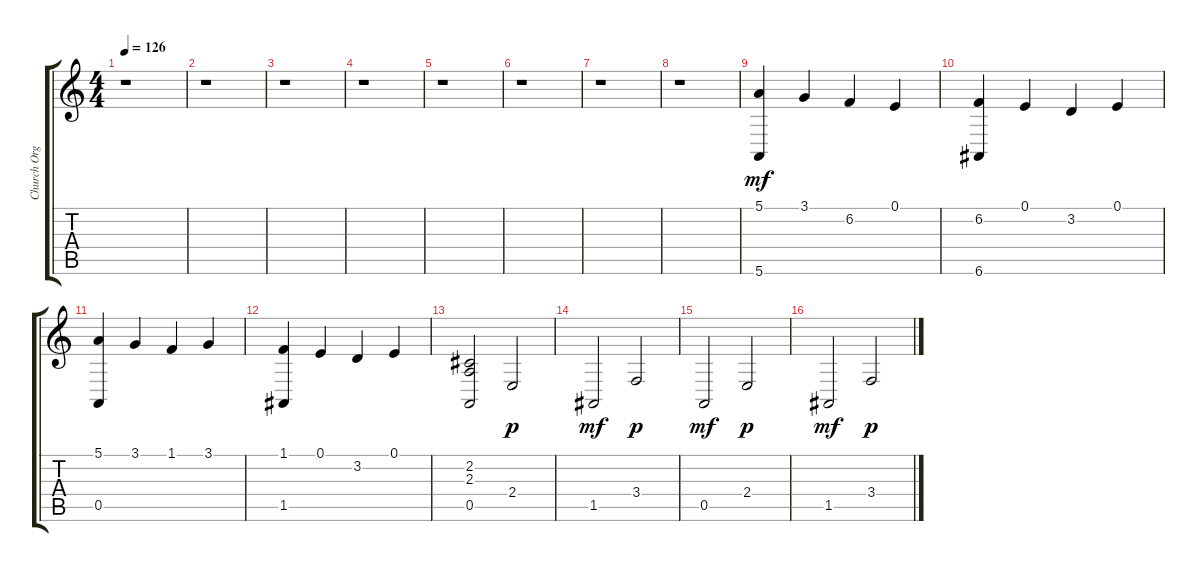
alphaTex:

\track ("Church Organ" "Church Org") {instrument churchorgan}
\staff {score tabs}
\tuning (E4 B3 G3 D3 A2 E2) {hide}
\ts (4 4)
\tempo 126
\clef g2
\ks c
r.1{dy mf} |
r.1 |
r.1 |
r.1 |
r.1 |
r.1 |
r.1 |
r.1 |
(5.1 5.6).4 3.1.4 6.2.4 0.1.4 |
(6.2 6.6).4 0.1.4 3.2.4 0.1.4 |
(5.1 0.5).4 3.1.4 1.1.4 3.1.4 |
(1.1 1.5).4 0.1.4 3.2.4 0.1.4 |
(2.2 2.3 0.5).2 2.4.2{dy p} |
1.5.2{dy mf} 3.4.2{dy p} |
0.5.2{dy mf} 2.4.2{dy p} |
1.5.2{dy mf} 3.4.2{dy p}
